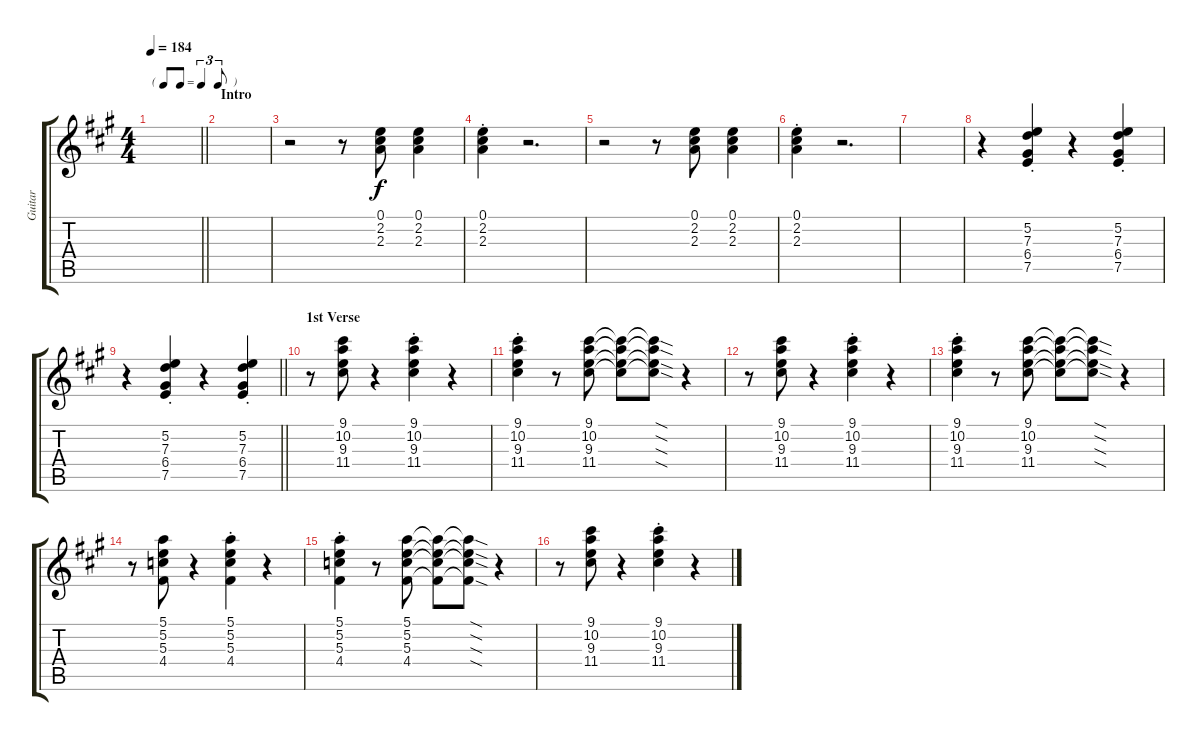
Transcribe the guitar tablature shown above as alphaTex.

\track ("Guitar" "Guitar") {instrument electricguitarjazz}
\staff {score tabs}
\tuning (E4 B3 G3 D3 A2 E2) {hide}
\ts (4 4)
\tf triplet8th
\tempo 184
\clef g2
\barLineRight lightlight
\ks a
|
\section ("" "Intro")
|
r.2 r.8 (0.1 2.2 2.3).8 (0.1 2.2 2.3).4 |
(0.1 2.2{st} 2.3{st}).4 r.2{d} |
r.2 r.8 (0.1 2.2 2.3).8 (0.1 2.2 2.3).4 |
(0.1 2.2{st} 2.3{st}).4 r.2{d} |
|
r.4 (5.2{st} 7.3{st} 6.4{st} 7.5{st}).4 r.4 (5.2{st} 7.3{st} 6.4{st} 7.5{st}).4 |
\barLineRight lightlight
r.4 (5.2{st} 7.3{st} 6.4{st} 7.5{st}).4 r.4 (5.2{st} 7.3{st} 6.4{st} 7.5{st}).4 |
\section ("" "1st Verse")
r.8 (9.1 10.2 9.3 11.4).8 r.4 (9.1{st} 10.2{st} 9.3{st} 11.4{st}).4 r.4 |
(9.1{st} 10.2{st} 9.3{st} 11.4{st}).4 r.8 (9.1 10.2 9.3 11.4).8 (9.1{t} 10.2{t} 9.3{t} 11.4{t}).8 (9.1{sod t} 10.2{sod t} 9.3{sod t} 11.4{sod t}).8 r.4 |
r.8 (9.1 10.2 9.3 11.4).8 r.4 (9.1{st} 10.2{st} 9.3{st} 11.4{st}).4 r.4 |
(9.1{st} 10.2{st} 9.3{st} 11.4{st}).4 r.8 (9.1 10.2 9.3 11.4).8 (9.1{t} 10.2{t} 9.3{t} 11.4{t}).8 (9.1{sod t} 10.2{sod t} 9.3{sod t} 11.4{sod t}).8 r.4 |
r.8 (5.1 5.2 5.3 4.4).8 r.4 (5.1{st} 5.2{st} 5.3{st} 4.4{st}).4 r.4 |
(5.1{st} 5.2{st} 5.3{st} 4.4{st}).4 r.8 (5.1 5.2 5.3 4.4).8 (5.1{t} 5.2{t} 5.3{t} 4.4{t}).8 (5.1{sod t} 5.2{sod t} 5.3{sod t} 4.4{sod t}).8 r.4 |
r.8 (9.1 10.2 9.3 11.4).8 r.4 (9.1{st} 10.2{st} 9.3{st} 11.4{st}).4 r.4
